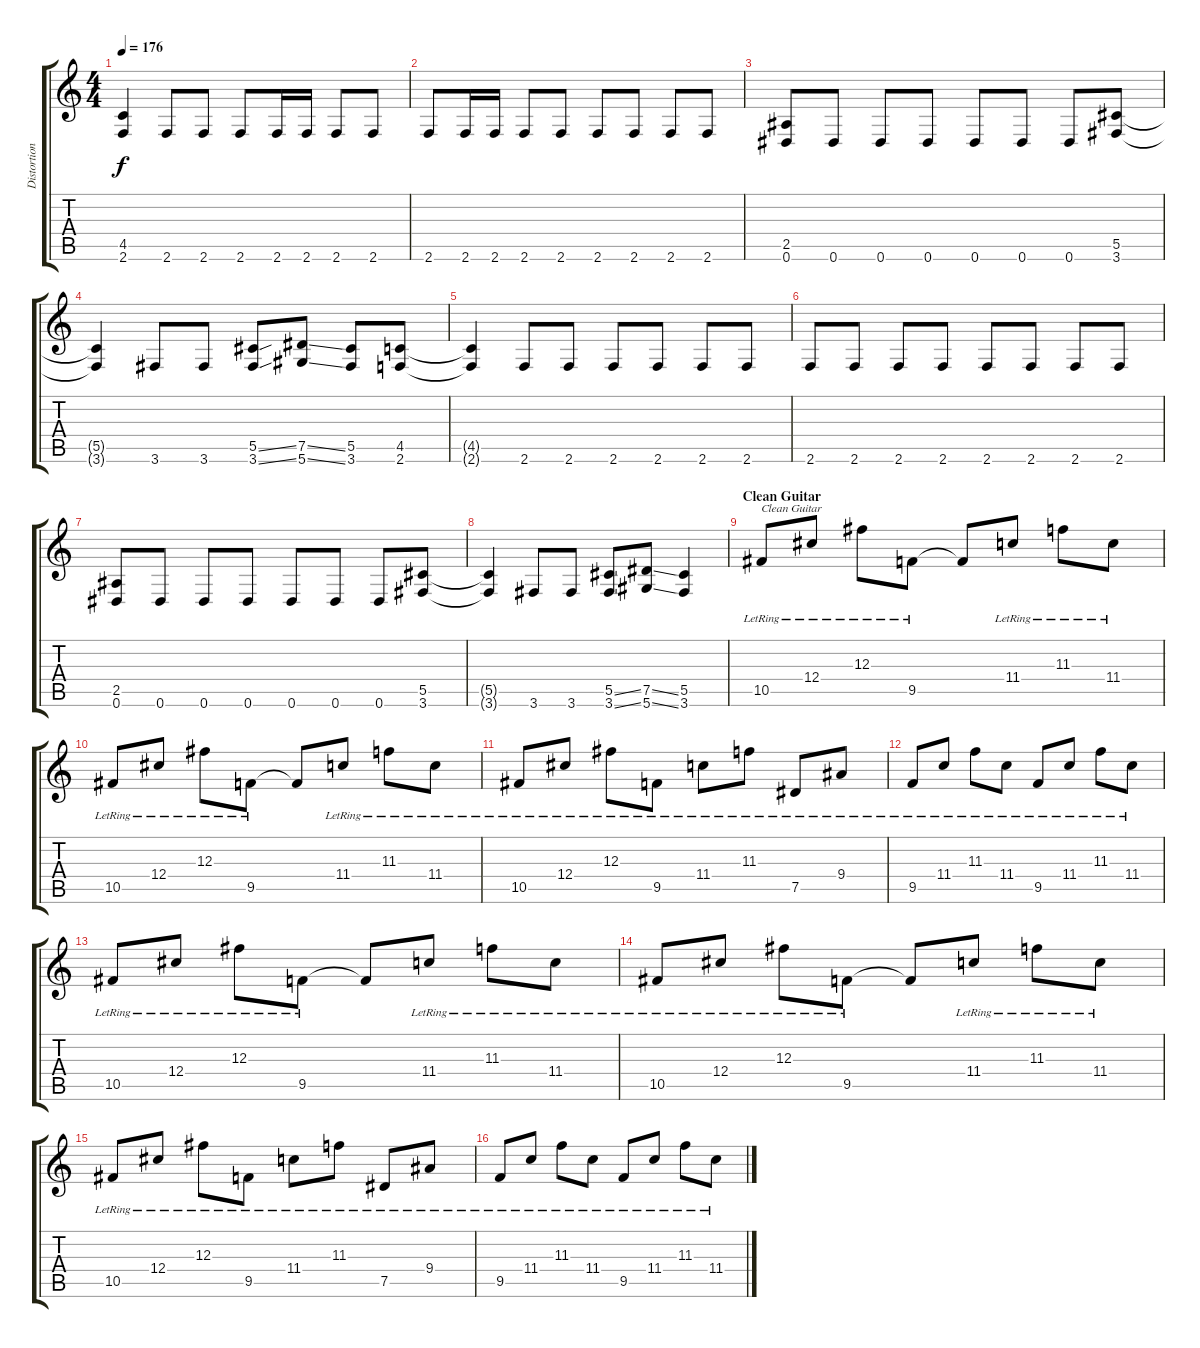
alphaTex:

\track ("Distortion Guitar II" "Distortion") {instrument distortionguitar}
\staff {score tabs}
\tuning (Eb4 Bb3 Gb3 Db3 Ab2 Eb2) {hide}
\ts (4 4)
\tempo 176
\clef g2
\ks c
(4.5{t} 2.6{t}).4{dy f} 2.6.8 2.6.8 2.6.8 2.6.16 2.6.16 2.6.8 2.6.8 |
2.6.8 2.6.16 2.6.16 2.6.8 2.6.8 2.6.8 2.6.8 2.6.8 2.6.8 |
(2.5 0.6).8 0.6.8 0.6.8 0.6.8 0.6.8 0.6.8 0.6.8 (5.5 3.6).8 |
(5.5{t} 3.6{t}).4 3.6.8 3.6.8 (5.5{ss} 3.6{ss}).8 (7.5{ss} 5.6{ss}).8 (5.5 3.6).8 (4.5 2.6).8 |
(4.5{t} 2.6{t}).4 2.6.8 2.6.8 2.6.8 2.6.8 2.6.8 2.6.8 |
2.6.8 2.6.8 2.6.8 2.6.8 2.6.8 2.6.8 2.6.8 2.6.8 |
(2.5 0.6).8 0.6.8 0.6.8 0.6.8 0.6.8 0.6.8 0.6.8 (5.5 3.6).8 |
(5.5{t} 3.6{t}).4 3.6.8 3.6.8 (5.5{ss} 3.6{ss}).8 (7.5{ss} 5.6{ss}).8 (5.5 3.6).4 |
\section ("" "Clean Guitar")
10.5{lr}.8{txt "Clean Guitar" instrument electricguitarjazz} 12.4{lr}.8 12.3{lr}.8 9.5{lr}.8 9.5{t}.8 11.4{lr}.8 11.3{lr}.8 11.4{lr}.8 |
10.5{lr}.8 12.4{lr}.8 12.3{lr}.8 9.5{lr}.8 9.5{t}.8 11.4{lr}.8 11.3{lr}.8 11.4{lr}.8 |
10.5{lr}.8 12.4{lr}.8 12.3{lr}.8 9.5{lr}.8 11.4{lr}.8 11.3{lr}.8 7.5{lr}.8 9.4{lr}.8 |
9.5{lr}.8 11.4{lr}.8 11.3{lr}.8 11.4{lr}.8 9.5{lr}.8 11.4{lr}.8 11.3{lr}.8 11.4{lr}.8 |
10.5{lr}.8 12.4{lr}.8 12.3{lr}.8 9.5{lr}.8 9.5{t}.8 11.4{lr}.8 11.3{lr}.8 11.4{lr}.8 |
10.5{lr}.8 12.4{lr}.8 12.3{lr}.8 9.5{lr}.8 9.5{t}.8 11.4{lr}.8 11.3{lr}.8 11.4{lr}.8 |
10.5{lr}.8 12.4{lr}.8 12.3{lr}.8 9.5{lr}.8 11.4{lr}.8 11.3{lr}.8 7.5{lr}.8 9.4{lr}.8 |
9.5{lr}.8 11.4{lr}.8 11.3{lr}.8 11.4{lr}.8 9.5{lr}.8 11.4{lr}.8 11.3{lr}.8 11.4{lr}.8
